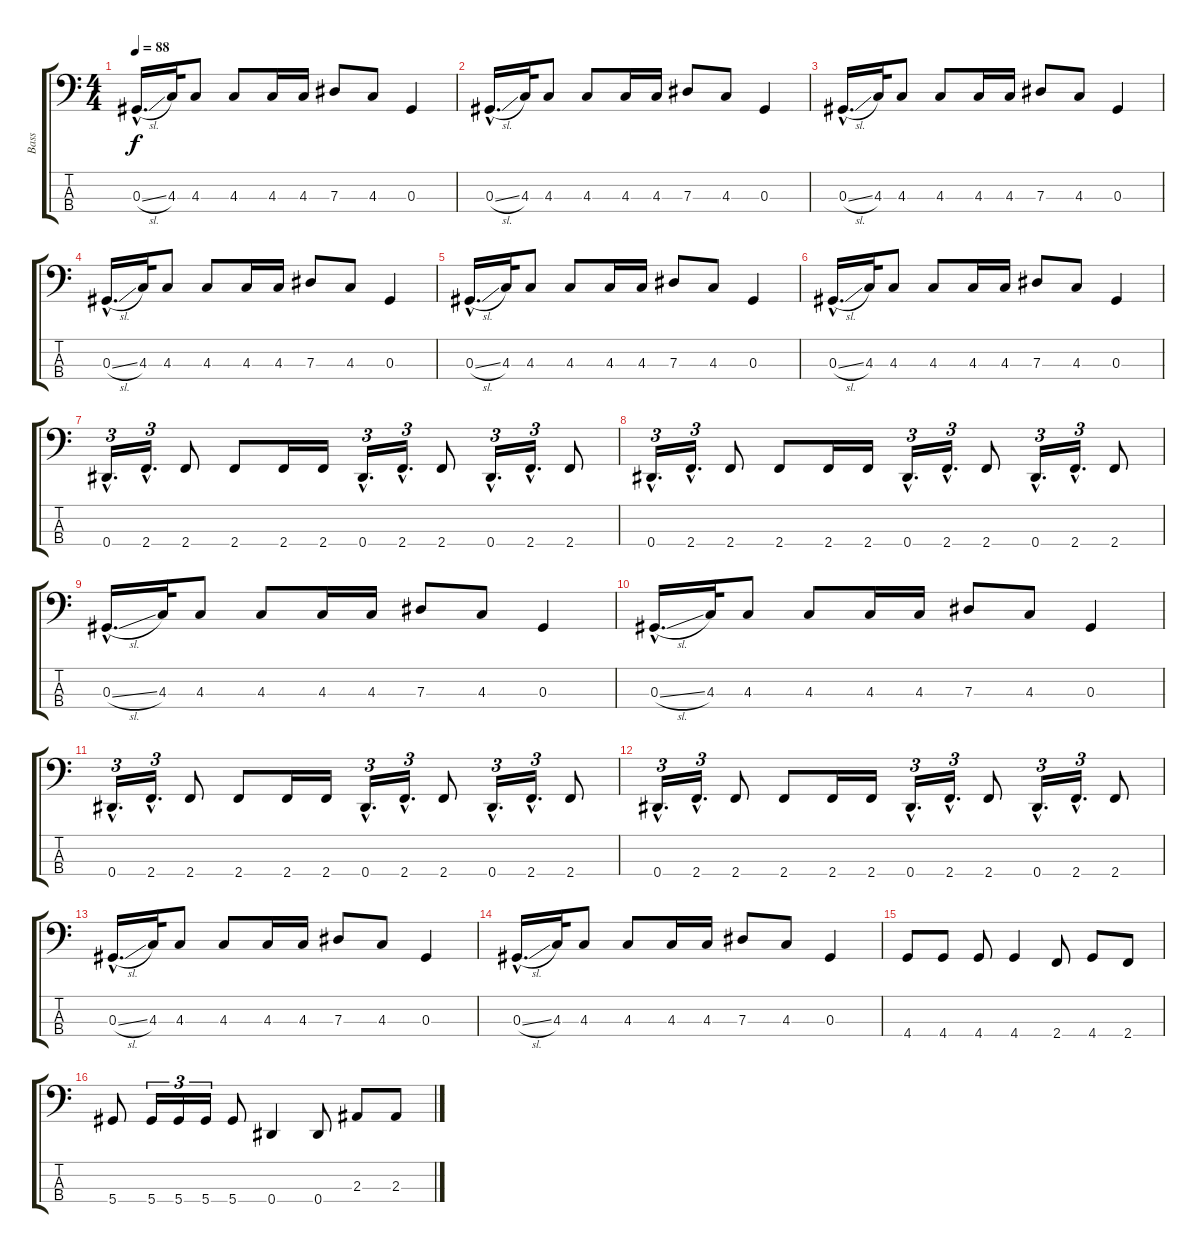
\track ("Bass" "Bass") {instrument electricbasspick}
\staff {score tabs}
\tuning (Gb2 Db2 Ab1 Eb1) {hide}
\ts (4 4)
\tempo 88
\clef f4
\ks c
0.3{sl hac}.16{d dy f} 4.3.32 4.3.8 4.3.8 4.3.16 4.3.16 7.3.8 4.3.8 0.3.4 |
0.3{sl hac}.16{d} 4.3.32 4.3.8 4.3.8 4.3.16 4.3.16 7.3.8 4.3.8 0.3.4 |
0.3{sl hac}.16{d} 4.3.32 4.3.8 4.3.8 4.3.16 4.3.16 7.3.8 4.3.8 0.3.4 |
0.3{sl hac}.16{d} 4.3.32 4.3.8 4.3.8 4.3.16 4.3.16 7.3.8 4.3.8 0.3.4 |
0.3{sl hac}.16{d} 4.3.32 4.3.8 4.3.8 4.3.16 4.3.16 7.3.8 4.3.8 0.3.4 |
0.3{sl hac}.16{d} 4.3.32 4.3.8 4.3.8 4.3.16 4.3.16 7.3.8 4.3.8 0.3.4 |
0.4{hac}.16{d tu (3 2)} 2.4{hac}.16{d tu (3 2)} 2.4.8 2.4.8 2.4.16 2.4.16 0.4{hac}.16{d tu (3 2)} 2.4{hac}.16{d tu (3 2)} 2.4.8 0.4{hac}.16{d tu (3 2)} 2.4{hac}.16{d tu (3 2)} 2.4.8 |
0.4{hac}.16{d tu (3 2)} 2.4{hac}.16{d tu (3 2)} 2.4.8 2.4.8 2.4.16 2.4.16 0.4{hac}.16{d tu (3 2)} 2.4{hac}.16{d tu (3 2)} 2.4.8 0.4{hac}.16{d tu (3 2)} 2.4{hac}.16{d tu (3 2)} 2.4.8 |
0.3{sl hac}.16{d} 4.3.32 4.3.8 4.3.8 4.3.16 4.3.16 7.3.8 4.3.8 0.3.4 |
0.3{sl hac}.16{d} 4.3.32 4.3.8 4.3.8 4.3.16 4.3.16 7.3.8 4.3.8 0.3.4 |
0.4{hac}.16{d tu (3 2)} 2.4{hac}.16{d tu (3 2)} 2.4.8 2.4.8 2.4.16 2.4.16 0.4{hac}.16{d tu (3 2)} 2.4{hac}.16{d tu (3 2)} 2.4.8 0.4{hac}.16{d tu (3 2)} 2.4{hac}.16{d tu (3 2)} 2.4.8 |
0.4{hac}.16{d tu (3 2)} 2.4{hac}.16{d tu (3 2)} 2.4.8 2.4.8 2.4.16 2.4.16 0.4{hac}.16{d tu (3 2)} 2.4{hac}.16{d tu (3 2)} 2.4.8 0.4{hac}.16{d tu (3 2)} 2.4{hac}.16{d tu (3 2)} 2.4.8 |
0.3{sl hac}.16{d} 4.3.32 4.3.8 4.3.8 4.3.16 4.3.16 7.3.8 4.3.8 0.3.4 |
0.3{sl hac}.16{d} 4.3.32 4.3.8 4.3.8 4.3.16 4.3.16 7.3.8 4.3.8 0.3.4 |
4.4.8 4.4.8 4.4.8 4.4.4 2.4.8 4.4.8 2.4.8 |
5.4.8 5.4.16{tu (3 2)} 5.4.16{tu (3 2)} 5.4.16{tu (3 2)} 5.4.8 0.4.4 0.4.8 2.3.8 2.3.8
